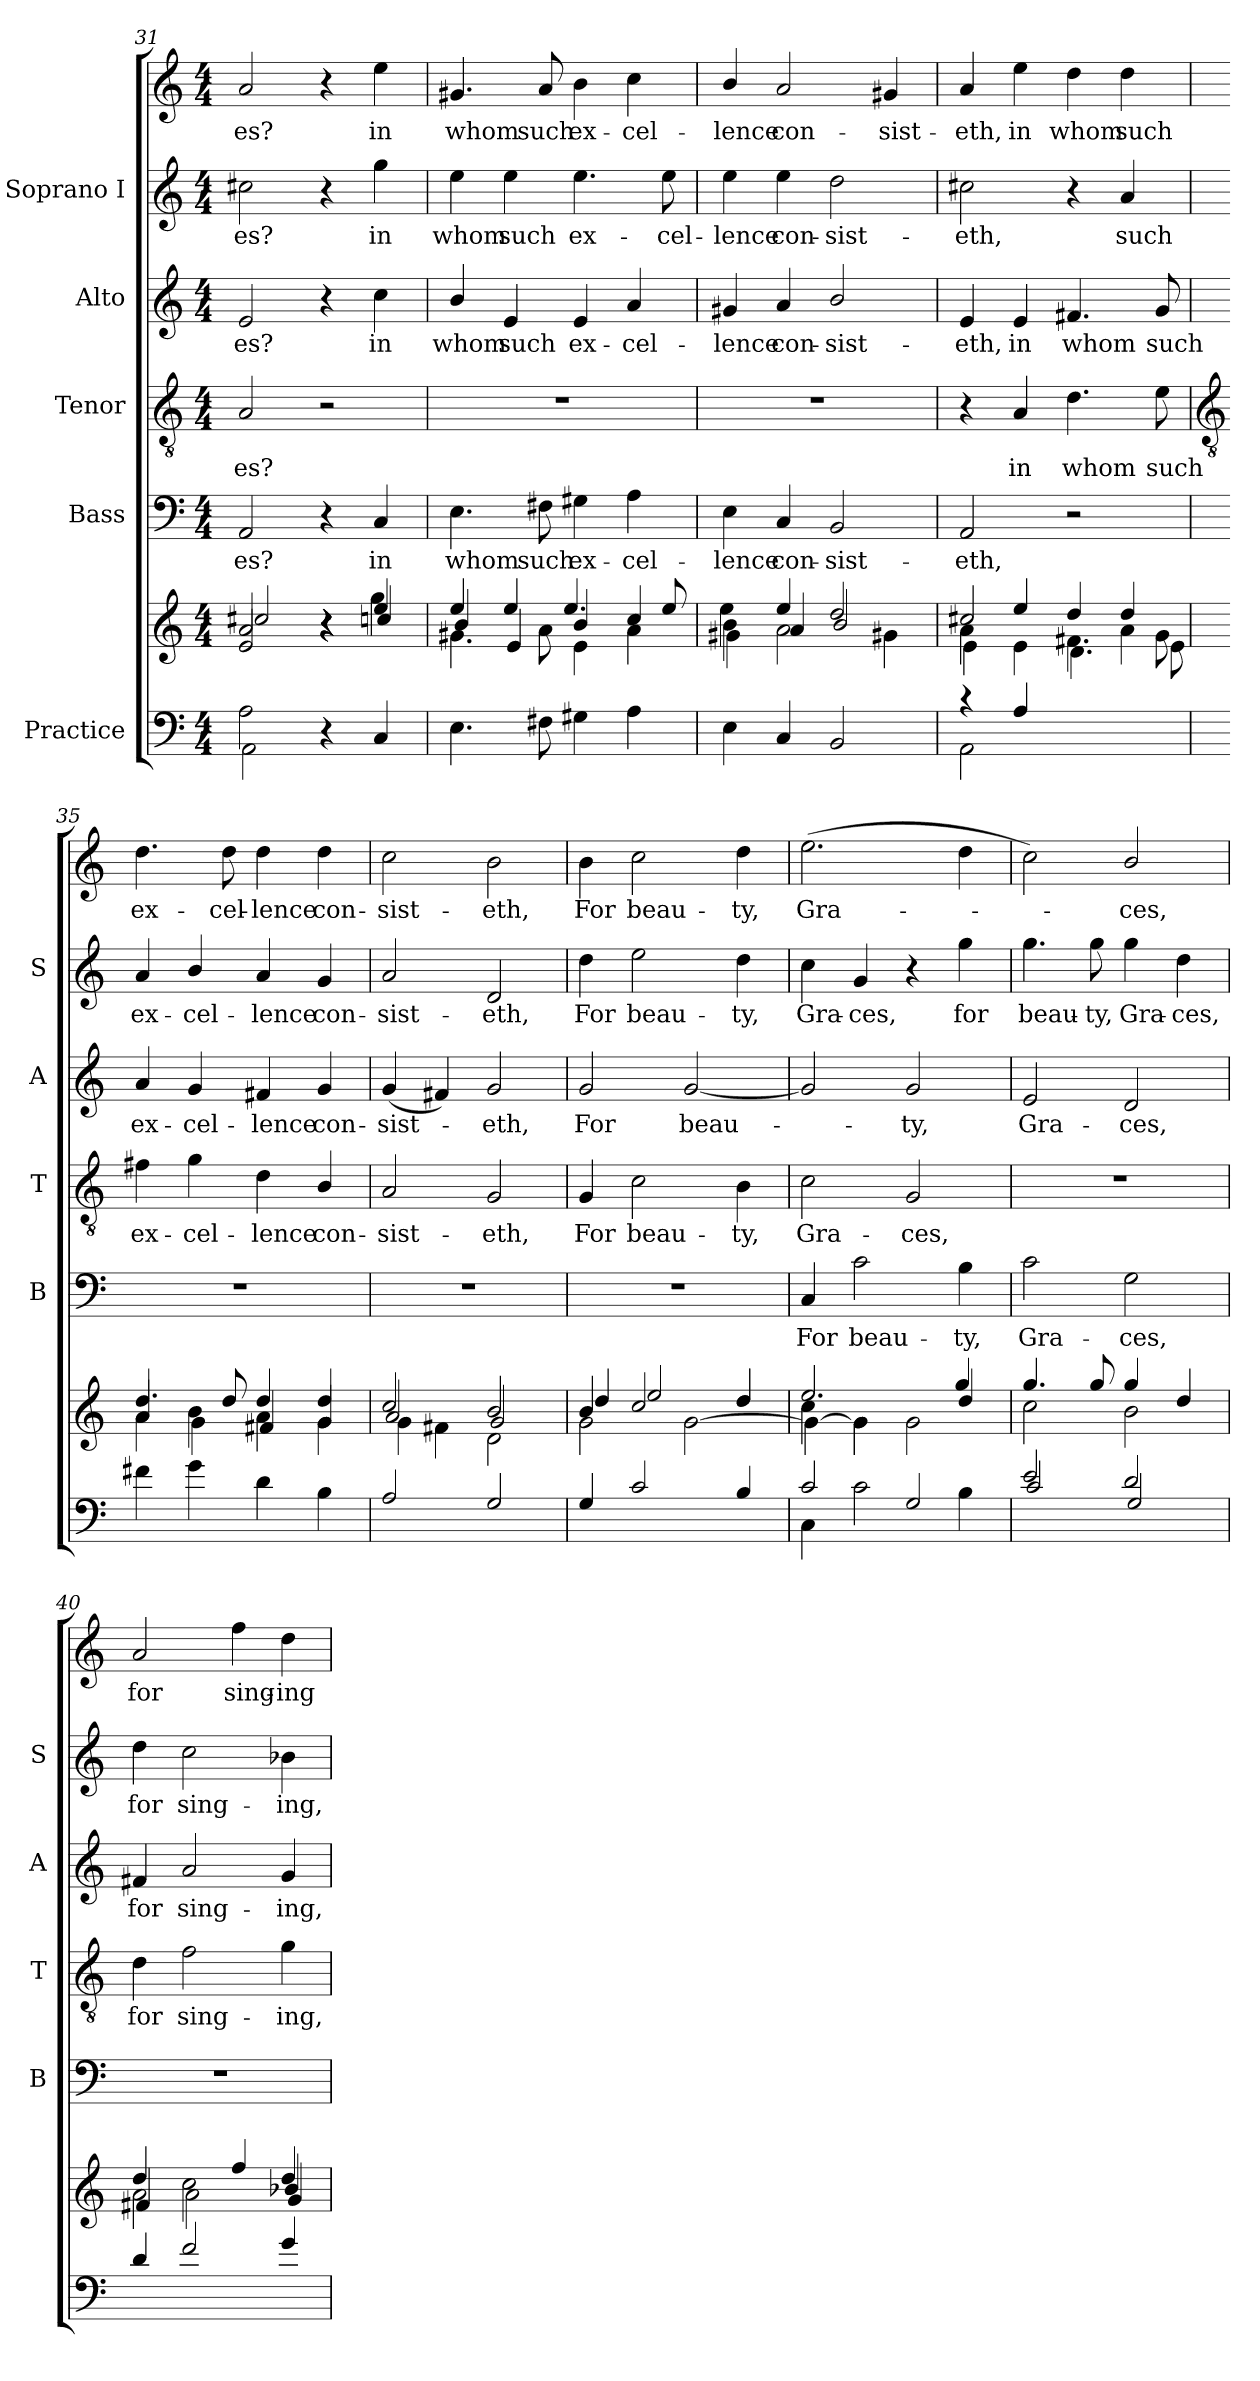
**kern	**kern	**kern	**text	**kern	**text	**kern	**text	**kern	**text	**kern	**text
*part5	*part5	*part4	*part4	*part3	*part3	*part2	*part2	*part1	*part1	*part1	*part1
*staff7	*staff6	*staff5	*staff5	*staff4	*staff4	*staff3	*staff3	*staff2	*staff2	*staff1	*staff1
*I"Practice	*	*I"Bass	*	*I"Tenor	*	*I"Alto	*	*I"Soprano I	*	*	*
*	*	*I'B	*	*I'T	*	*I'A	*	*I'S	*	*	*
*clefF4	*clefG2	*clefF4	*	*clefGv2	*	*clefG2	*	*clefG2	*	*clefG2	*
*k[]	*k[]	*k[]	*	*k[]	*	*k[]	*	*k[]	*	*k[]	*
*C:	*C:	*C:	*	*C:	*	*C:	*	*C:	*	*C:	*
*M4/4	*M4/4	*M4/4	*	*M4/4	*	*M4/4	*	*M4/4	*	*M4/4	*
=31	=31	=31	=31	=31	=31	=31	=31	=31	=31	=31	=31
*^	*^	*	*	*	*	*	*	*	*	*	*
*	*	*	*^	*	*	*	*	*	*	*	*	*	*
!	!	!	!	!	!	!LO:LY:b	!	!LO:LY:b	!	!LO:LY:b	!	!LO:LY:b	!	!LO:LY:b
2A\	2AA\	2a	2cc#X/	2e	2AA	es?	2A	es?	2e	-es?	2cc#X	es?	2a	-es?
2ryy	4r	4r	4r	4r	4r	.	2r	.	4r	.	4r	.	4r	.
!	!	!	!	!	!	!LO:LY:b	!	!	!	!LO:LY:b	!	!LO:LY:b	!	!LO:LY:b
.	4C/	4ee	4gg	4cc	4C	in	.	.	4cc	in	4gg	in	4ee	in
=32	=32	=32	=32	=32	=32	=32	=32	=32	=32	=32	=32	=32	=32	=32
!	!	!	!	!	!	!LO:LY:b	!	!	!	!LO:LY:b	!	!LO:LY:b	!	!LO:LY:b
1ryy	4.E\	4.g#X\	4ee/	4b/	4.E	whom	1r	.	4b/	whom	4ee	-whom	4.g#X	whom
!	!	!	!	!	!	!	!	!	!	!LO:LY:b	!	!LO:LY:b	!	!
.	.	.	4ee/	4e	.	.	.	.	4e	such	4ee	such	.	.
!	!	!	!	!	!	!LO:LY:b	!	!	!	!	!	!	!	!LO:LY:b
.	8F#X\	8a\	.	.	8F#X	such	.	.	.	.	.	.	8a	such
!	!	!	!	!	!	!LO:LY:b	!	!	!	!LO:LY:b	!	!LO:LY:b	!	!LO:LY:b
.	4G#X\	4b	4.ee/	4e\	4G#X	ex-	.	.	4e	ex-	4.ee	ex-	4b	ex-
!	!	!	!	!	!	!LO:LY:b	!	!	!	!LO:LY:b	!	!	!	!LO:LY:b
.	4A\	4cc	.	4a\	4A	-cel-	.	.	4a	-cel-	.	.	4cc	-cel-
!	!	!	!	!	!	!	!	!	!	!	!	!LO:LY:b	!	!
.	.	.	8ee/	.	.	.	.	.	.	.	8ee	-cel-	.	.
=33	=33	=33	=33	=33	=33	=33	=33	=33	=33	=33	=33	=33	=33	=33
!	!	!	!	!	!	!LO:LY:b	!	!	!	!LO:LY:b	!	!LO:LY:b	!	!LO:LY:b
1ryy	4E\	4b\	4ee	4g#X\	4E	-lence	1r	.	4g#X	-lence	4ee	-lence	4b/	-lence
!	!	!	!	!	!	!LO:LY:b	!	!	!	!LO:LY:b	!	!LO:LY:b	!	!LO:LY:b
.	4C/	2a\	4ee/	4a	4C	con-	.	.	4a	con-	4ee	con-	2a	con-
!	!	!	!	!	!	!LO:LY:b	!	!	!	!LO:LY:b	!	!LO:LY:b	!	!
.	2BB/	.	2dd/	2b/	2BB	-sist-	.	.	2b/	-sist-	2dd	-sist-	.	.
!	!	!	!	!	!	!	!	!	!	!	!	!	!	!LO:LY:b
.	.	4g#X\	.	.	.	.	.	.	.	.	.	.	4g#X	-sist-
=34	=34	=34	=34	=34	=34	=34	=34	=34	=34	=34	=34	=34	=34	=34
*	*	*	*	*^	*	*	*	*	*	*	*	*	*	*
!	!	!	!	!	!	!	!LO:LY:b	!	!	!	!LO:LY:b	!	!LO:LY:b	!	!LO:LY:b
4r	2AA\	4a\	2cc#X/	4e\	2ryy	2AA	-eth,	4r	.	4e	-eth,	2cc#X	eth,	4a	-eth,
!	!	!	!	!	!	!	!	!	!LO:LY:b	!	!LO:LY:b	!	!	!	!LO:LY:b
4A/	.	4ee	.	4e\	.	.	.	4A	in	4e	in	.	.	4ee	in
!	!	!	!	!	!	!	!	!	!LO:LY:b	!	!LO:LY:b	!	!	!	!LO:LY:b
2ryy	2ryy	4dd/	4ryy	4.f#X\	4.d\	2r	.	4.d	whom	4.f#X	whom	4r	.	4dd	whom
!	!	!	!	!	!	!	!	!	!	!	!	!	!LO:LY:b	!	!LO:LY:b
.	.	4dd/	4a	.	.	.	.	.	.	.	.	4a	such	4dd	such
!	!	!	!	!	!	!	!	!	!LO:LY:b	!	!LO:LY:b	!	!	!	!
.	.	.	.	8g\	8e\	.	.	8e	such	8g	such	.	.	.	.
*	*	*v	*v	*v	*v	*	*	*	*	*	*	*	*	*	*
!!LO:LB:g=z
=35	=35	=35	=35	=35	=35	=35	=35	=35	=35	=35	=35	=35
*	*	*	*	*	*clefGv2	*	*	*	*	*	*	*
*	*	*^	*	*	*	*	*	*	*	*	*	*
*	*	*	*^	*	*	*	*	*	*	*	*	*	*
*	*	*	*	*^	*	*	*	*	*	*	*	*	*	*
!	!	!	!	!	!	!	!	!	!LO:LY:b	!	!LO:LY:b	!	!LO:LY:b	!	!LO:LY:b
*	*	*	*	*v	*v	*	*	*	*	*	*	*	*	*	*
4f#X\	1ryy	4.dd/	4a\	4a	1r	.	4f#X	ex-	4a	ex-	4a	-ex-	4.dd	ex-
!	!	!	!	!	!	!	!	!LO:LY:b	!	!LO:LY:b	!	!LO:LY:b	!	!
4g\	.	.	4b\	4g\	.	.	4g	-cel-	4g	-cel-	4b/	-cel-	.	.
!	!	!	!	!	!	!	!	!	!	!	!	!	!	!LO:LY:b
.	.	8dd/	.	.	.	.	.	.	.	.	.	.	8dd	-cel-
!	!	!	!	!	!	!	!	!LO:LY:b	!	!LO:LY:b	!	!LO:LY:b	!	!LO:LY:b
4d\	.	4dd/	4a	4f#X	.	.	4d	-lence	4f#X	-lence	4a	-lence	4dd	-lence
!	!	!	!	!	!	!	!	!LO:LY:b	!	!LO:LY:b	!	!LO:LY:b	!	!LO:LY:b
4B\	.	4dd/	4g	4g	.	.	4B/	con-	4g	con-	4g	con-	4dd	con-
=36	=36	=36	=36	=36	=36	=36	=36	=36	=36	=36	=36	=36	=36	=36
!	!	!	!	!	!	!	!	!LO:LY:b	!	!LO:LY:b	!	!LO:LY:b	!	!LO:LY:b
2A	1ryy	2cc/	2a/	4g\	1r	.	2A	-sist-	(<4g	-sist--	2a	sist-	2cc	-sist-
.	.	.	.	4f#X\	.	.	.	.	4f#X)	.	.	.	.	.
!	!	!	!	!	!	!	!	!LO:LY:b	!	!LO:LY:b	!	!LO:LY:b	!	!LO:LY:b
2G	.	2b/	2d	2g	.	.	2G	-eth,	2g	-eth,	2d	-eth,	2b	-eth,
=37	=37	=37	=37	=37	=37	=37	=37	=37	=37	=37	=37	=37	=37	=37
!	!	!	!	!	!	!	!	!LO:LY:b	!	!LO:LY:b	!	!LO:LY:b	!	!LO:LY:b
4G	1ryy	4b/	4dd/	2g\	1r	.	4G	For	2g	For	4dd	For	4b	For
!	!	!	!	!	!	!	!	!LO:LY:b	!	!	!	!LO:LY:b	!	!LO:LY:b
2c	.	2cc/	2ee/	.	.	.	2c	beau-	.	.	2ee	beau-	2cc	beau-
!	!	!	!	!	!	!	!	!	!	!LO:LY:b	!	!	!	!
.	.	.	.	[2g\	.	.	.	.	[2g	beau-	.	.	.	.
!	!	!	!	!	!	!	!	!LO:LY:b	!	!	!	!LO:LY:b	!	!LO:LY:b
4B	.	4dd/	4dd/	.	.	.	4B	-ty,	.	.	4dd	-ty,	4dd	-ty,
=38	=38	=38	=38	=38	=38	=38	=38	=38	=38	=38	=38	=38	=38	=38
!	!	!	!	!	!	!LO:LY:b	!	!LO:LY:b	!	!	!	!LO:LY:b	!	!LO:LY:b
2c/	4C\	2.ee/	4cc	4g\_	4C	For	2c	Gra-	2g]	.	4cc	Gra-	(>2.ee	Gra-
!	!	!	!	!	!	!LO:LY:b	!	!	!	!	!	!LO:LY:b	!	!
.	2c	.	4g\	4g\]	2c	beau-	.	.	.	.	4g	-ces,	.	.
!	!	!	!	!	!	!	!	!LO:LY:b	!	!LO:LY:b	!	!	!	!
2G/	.	.	4ryy	2g\	.	.	2G	-ces,	2g	ty,	4r	.	.	.
!	!	!	!	!	!	!LO:LY:b	!	!	!	!	!	!LO:LY:b	!	!
.	4B	4dd/	4gg/	.	4B	-ty,	.	.	.	.	4gg	for	4dd	.
*	*	*	*v	*v	*	*	*	*	*	*	*	*	*	*
=39	=39	=39	=39	=39	=39	=39	=39	=39	=39	=39	=39	=39	=39
*	*^	*	*	*	*	*	*	*	*	*	*	*	*
!	!	!	!	!	!	!LO:LY:b	!	!	!	!LO:LY:b	!	!LO:LY:b	!	!
2e	1ryy	2c	2cc\	4.gg/	2c	Gra-	1r	.	2e	Gra-	4.gg	beau-	2cc)	.
!	!	!	!	!	!	!	!	!	!	!	!	!LO:LY:b	!	!
.	.	.	.	8gg/	.	.	.	.	.	.	8gg	-ty,	.	.
!	!	!	!	!	!	!LO:LY:b	!	!	!	!LO:LY:b	!	!LO:LY:b	!	!LO:LY:b
2d	.	2G	2b\	4gg/	2G	-ces,	.	.	2d	-ces,	4gg	Gra-	2b/	ces,
!	!	!	!	!	!	!	!	!	!	!	!	!LO:LY:b	!	!
.	.	.	.	4dd/	.	.	.	.	.	.	4dd	-ces,	.	.
*	*v	*v	*	*	*	*	*	*	*	*	*	*	*	*
=40	=40	=40	=40	=40	=40	=40	=40	=40	=40	=40	=40	=40	=40
*	*	*	*^	*	*	*	*	*	*	*	*	*	*
!	!	!	!	!	!	!	!	!LO:LY:b	!	!LO:LY:b	!	!LO:LY:b	!	!LO:LY:b
4d	1ryy	2a\	4dd/	4f#X	1r	.	4d	for	4f#X	for	4dd	for	2a	for
!	!	!	!	!	!	!	!	!LO:LY:b	!	!LO:LY:b	!	!LO:LY:b	!	!
2f	.	.	2cc	2a\	.	.	2f	sing-	2a	sing-	2cc	sing-	.	.
!	!	!	!	!	!	!	!	!	!	!	!	!	!	!LO:LY:b
.	.	4ff/	.	.	.	.	.	.	.	.	.	.	4ff	sing-
!	!	!	!	!	!	!	!	!LO:LY:b	!	!LO:LY:b	!	!LO:LY:b	!	!LO:LY:b
4g	.	4dd/	4b-X/	4g	.	.	4g	-ing,	4g	-ing,	4b-X	-ing,	4dd	-ing
*v	*v	*	*	*	*	*	*	*	*	*	*	*	*	*
*	*v	*v	*v	*	*	*	*	*	*	*	*	*	*
=	=	=	=	=	=	=	=	=	=	=	=
*-	*-	*-	*-	*-	*-	*-	*-	*-	*-	*-	*-
